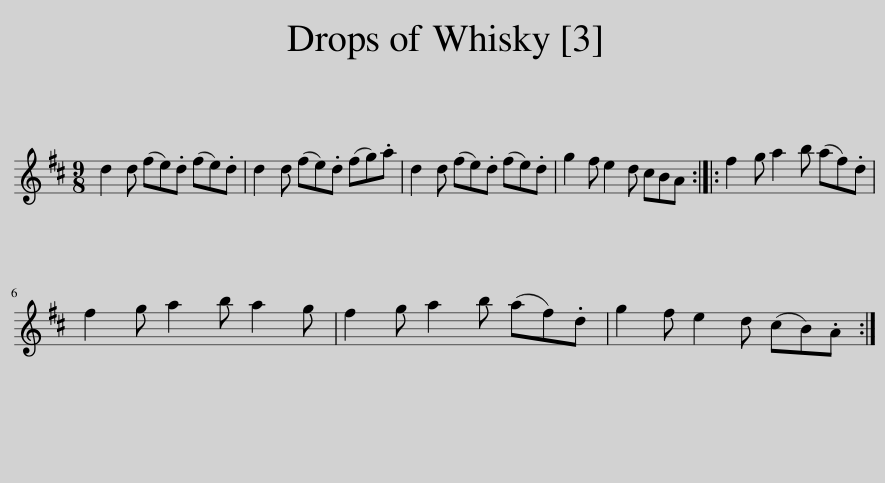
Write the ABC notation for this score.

X:1
L:1/8
M:9/8
I:linebreak $
K:D
V:1 treble
V:1
 d2 d (fe).d (fe).d | d2 d (fe).d (fg).a | d2 d (fe).d (fe).d | g2 f e2 d cBA :: f2 g a2 b (af).d |$ %5
 f2 g a2 b a2 g | f2 g a2 b (af).d | g2 f e2 d (cB).A :| %8
